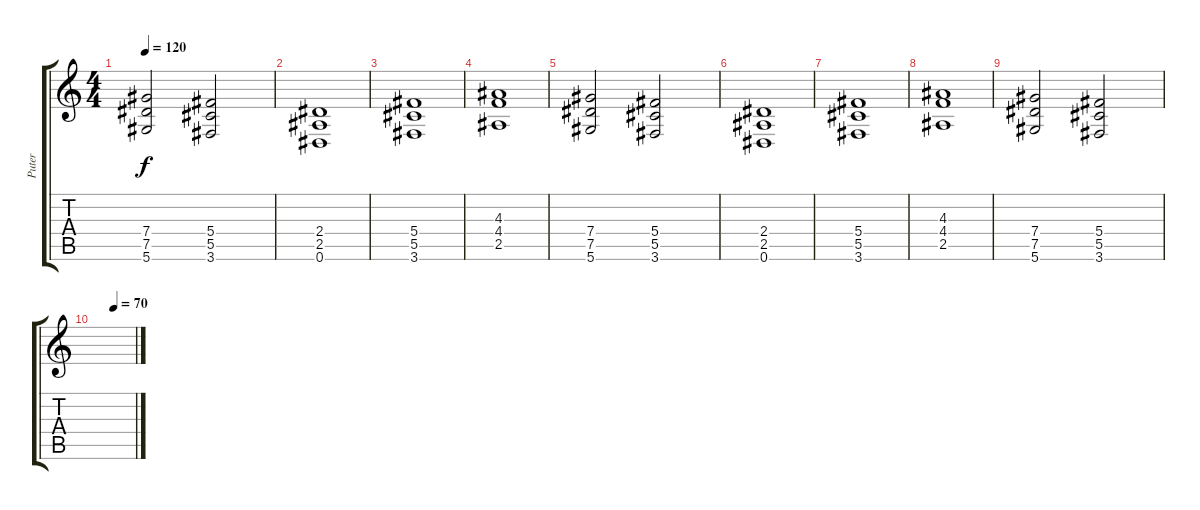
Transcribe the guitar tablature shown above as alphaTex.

\track ("Puter" "Puter") {instrument distortionguitar}
\staff {score tabs}
\tuning (Eb4 Bb3 Gb3 Db3 Ab2 Eb2) {hide}
\ts (4 4)
\tempo 120
\clef g2
\ks c
(7.4 7.5 5.6).2{dy f} (5.4 5.5 3.6).2 |
(2.4 2.5 0.6).1{volume 0} |
(5.4 5.5 3.6).1 |
(4.3 4.4 2.5).1 |
(7.4 7.5 5.6).2 (5.4 5.5 3.6).2 |
(2.4 2.5 0.6).1 |
(5.4 5.5 3.6).1 |
(4.3 4.4 2.5).1 |
(7.4 7.5 5.6).2 (5.4 5.5 3.6).2 |
\tempo (70 0.5)
